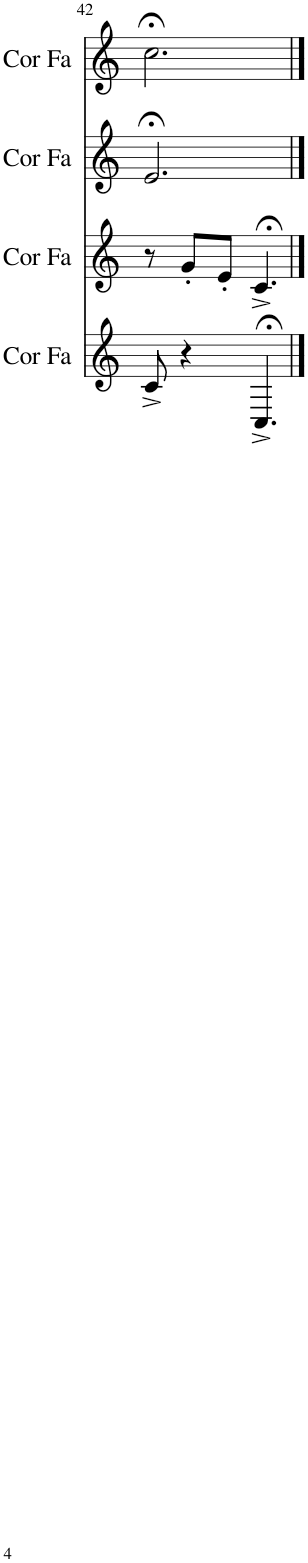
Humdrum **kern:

**kern	**kern	**kern	**kern
*part4	*part3	*part2	*part1
*staff4	*staff3	*staff2	*staff1
*I"Cor en Fa	*I"Cor en Fa	*I"Cor en Fa	*I"Cor en Fa
*I'Cor Fa	*I'Cor Fa	*I'Cor Fa	*I'Cor Fa
!!LO:PB:g=z
*clefG2	*clefG2	*clefG2	*clefG2
*Trd4c7	*Trd4c7	*Trd4c7	*Trd4c7
*k[]	*k[]	*k[]	*k[]
*M6/8	*M6/8	*M6/8	*M6/8
=42	=42	=42	=42
8c^/	8r	2.e;</	2.cc;<\
4r	8g'/L	.	.
.	8e'/J	.	.
4.C;<^/	4.c;<^/	.	.
==	==	==	==
*-	*-	*-	*-
